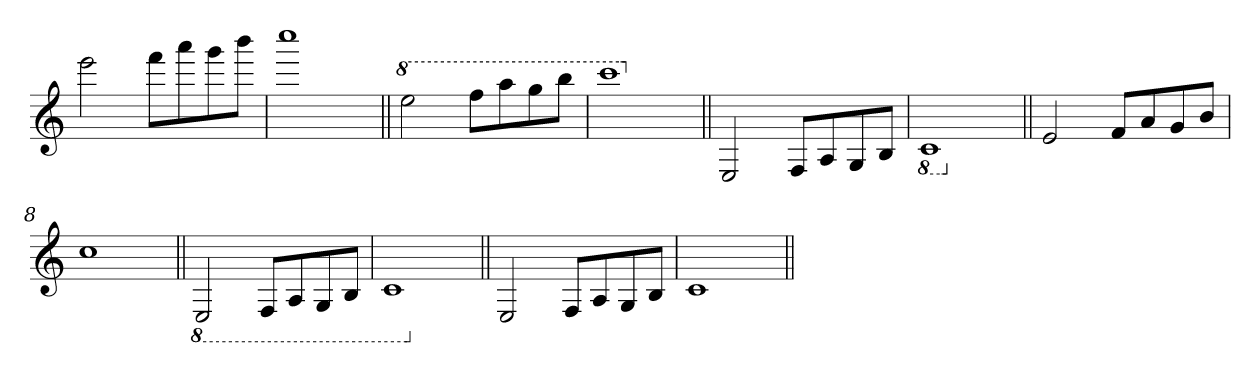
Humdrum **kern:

**kern
*part1
*staff1
*clefG2
=1
2eee
8fffL
8aaa
8ggg
8bbbJ
=2
1cccc
=3||
*8va
2eee
8fffL
8aaa
8ggg
8bbbJ
=4
1cccc
=5||
*X8va
2E
8FL
8A
8G
8BJ
=6
*8ba
1C
=7||
*X8ba
2e
8fL
8a
8g
8bJ
=8
1cc
=9||
*8ba
2EE
8FFL
8AA
8GG
8BBJ
=10
1C
=11||
*X8ba
2E
8FL
8A
8G
8BJ
=12
1c
=||
*-
